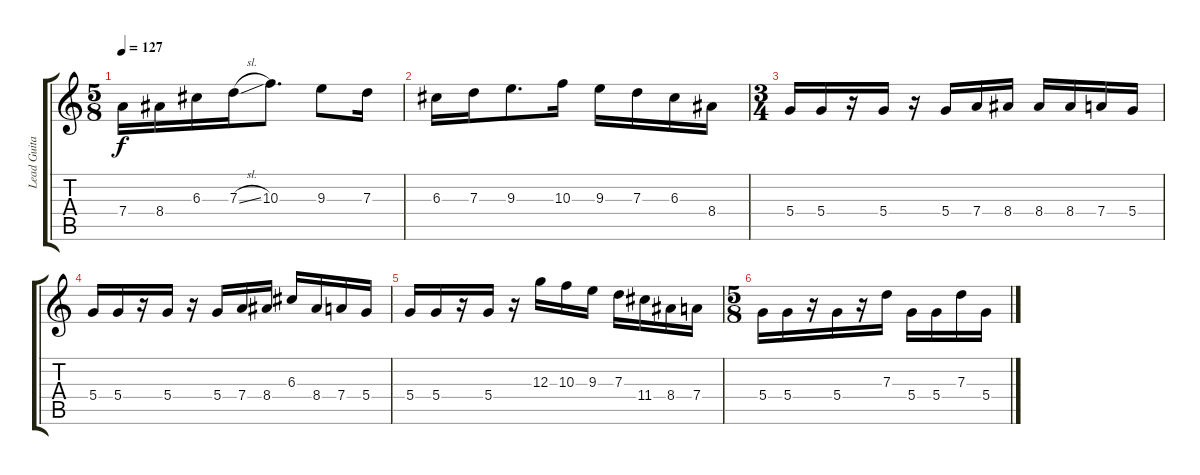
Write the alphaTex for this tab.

\track ("Lead Guitar" "Lead Guita") {instrument overdrivenguitar}
\staff {score tabs}
\tuning (E4 B3 G3 D3 A2 E2) {hide}
\ts (5 8)
\tempo 127
\clef g2
\ks c
7.4.16{dy f} 8.4.16 6.3.16 7.3{sl}.16 10.3.8{d} 9.3.8 7.3.16 |
6.3.16 7.3.16 9.3.8{d} 10.3.16 9.3.16 7.3.16 6.3.16 8.4.16 |
\ts (3 4)
5.4.16 5.4.16 r.16 5.4.16 r.16 5.4.16 7.4.16 8.4.16 8.4.16 8.4.16 7.4.16 5.4.16 |
5.4.16 5.4.16 r.16 5.4.16 r.16 5.4.16 7.4.16 8.4.16 6.3.16 8.4.16 7.4.16 5.4.16 |
5.4.16 5.4.16 r.16 5.4.16 r.16 12.3.16 10.3.16 9.3.16 7.3.16 11.4.16 8.4.16 7.4.16 |
\ts (5 8)
5.4.16 5.4.16 r.16 5.4.16 r.16 7.3.16 5.4.16 5.4.16 7.3.16 5.4.16
